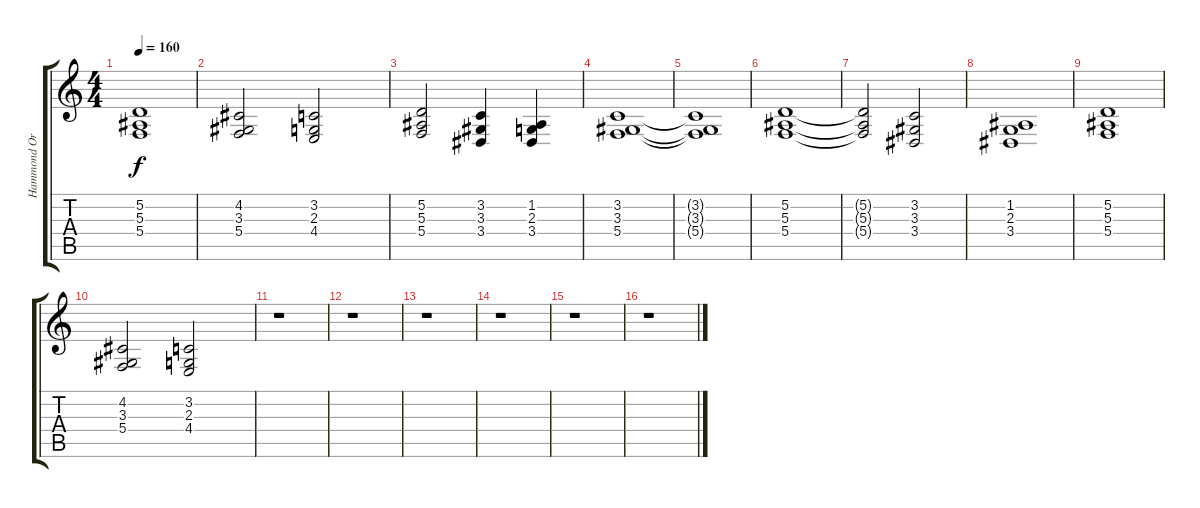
\track ("Hammond Organ" "Hammond Or") {instrument drawbarorgan}
\staff {score tabs}
\tuning (D4 A3 F3 C3 G2 D2) {hide}
\ts (4 4)
\tempo 160
\clef g2
\ks c
(5.2 5.3 5.4).1{dy f} |
(4.2 3.3 5.4).2 (3.2 2.3 4.4).2 |
(5.2 5.3 5.4).2 (3.2 3.3 3.4).4 (1.2 2.3 3.4).4 |
(3.2 3.3 5.4).1 |
(3.2{t} 3.3{t} 5.4{t}).1 |
(5.2 5.3 5.4).1 |
(5.2{t} 5.3{t} 5.4{t}).2 (3.2 3.3 3.4).2 |
(1.2 2.3 3.4).1 |
(5.2 5.3 5.4).1 |
(4.2 3.3 5.4).2 (3.2 2.3 4.4).2 |
r.1 |
r.1 |
r.1 |
r.1 |
r.1 |
r.1
